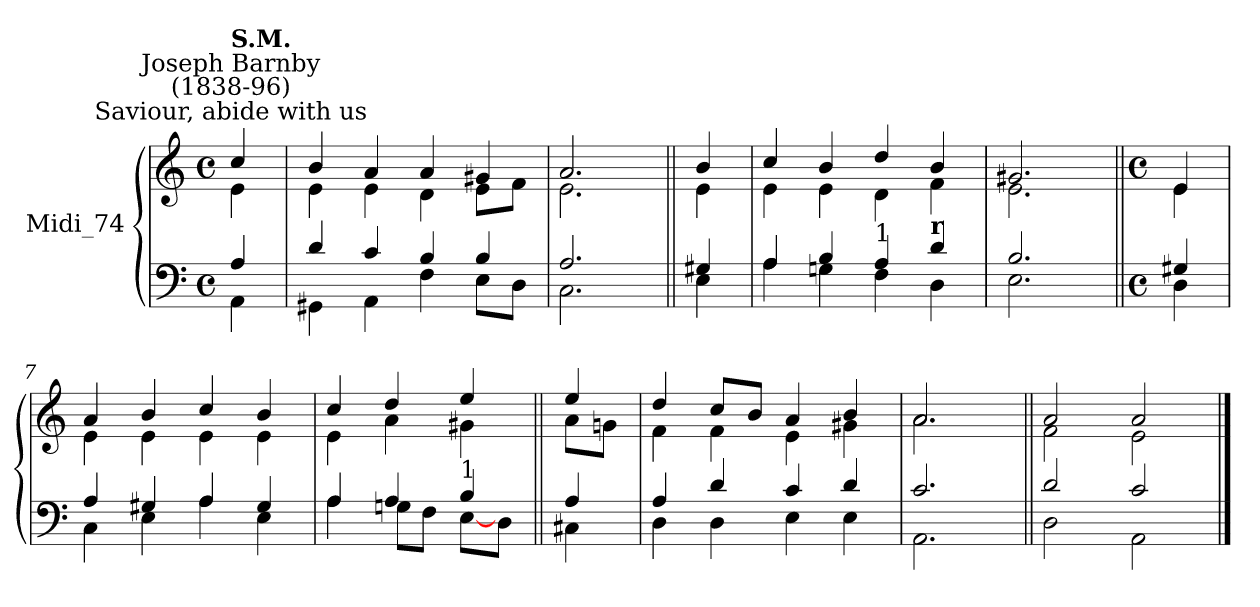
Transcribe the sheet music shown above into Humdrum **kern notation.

**kern	**kern
*part2	*part1
*staff2	*staff1
*I"Midi_74	*I"Midi_74
*clefF4	*clefG2
*k[]	*k[]
*C:	*C:
*M4/4	*M4/4
*met(c)	*met(c)
=	=
*^	*^
!	!	!LO:TX:a:cj:t=Saviour, abide with us	!
!	!	!LO:TX:a:cj:t=Joseph Barnby\n(1838-96)	!
!	!	!LO:TX:a:B:t=S.M.	!
4A/	4AA\	4cc/	4e\
=1	=1	=1	=1
4d/	4GG#X\	4b/	4e\
4c/	4AA\	4a/	4e\
4B/	4F\	4a/	4d\
4B/	8E\L	4g#X/	8e\L
.	8D\J	.	8f\J
=2	=2	=2	=2
2.A/	2.C\	2.a/	2.e\
=3||	=3||	=3||	=3||
4G#X/	4E\	4b/	4e\
=4	=4	=4	=4
4A/	4A\	4cc/	4e\
4B/	4Gn\	4b/	4e\
!	!	!LO:TX:b:t=1	!
4A/	4F\	4dd/	4d\
!	!	!LO:TX:b:B:t=r	!
4d/	4D\	4b/	4f\
=5	=5	=5	=5
2.B/	2.E\	2.g#X/	2.e\
!!LO:LB:g=z	!!
=6||	=6||	=6||	=6||
*M4/4	*	*M4/4	*
*met(c)	*	*met(c)	*
4G#X/	4D\	4e/	4e\
=7	=7	=7	=7
4A/	4C\	4a/	4e\
4G#X/	4E\	4b/	4e\
4A/	4A\	4cc/	4e\
4G#/	4E\	4b/	4e\
=8	=8	=8	=8
4A/	4A\	4cc/	4e\
4A/	8Gn\L	4dd/	4a\
.	8F\J	.	.
!	!	!LO:TX:b:t=1	!
4B/	[8E\L	4ee/	4g#X\
.	8D\J	.	.
=9||	=9||	=9||	=9||
4A/	4C#X\	4ee/	8a\L
.	.	.	8gn\J
=10	=10	=10	=10
4A/	4D\	4dd/	4f\
4d/	4D\	8cc/L	4f\
.	.	8b/J	.
4c/	4E\	4a/	4e\
4d/	4E\	4b/	4g#X\
=11	=11	=11	=11
2.c/	2.AA\	2.a/	2.a\
=12||	=12||	=12||	=12||
2d/	2D\	2a/	2f\
2c/	2AA\	2a/	2e\
*v	*v	*	*
*	*v	*v
==	==
*-	*-
